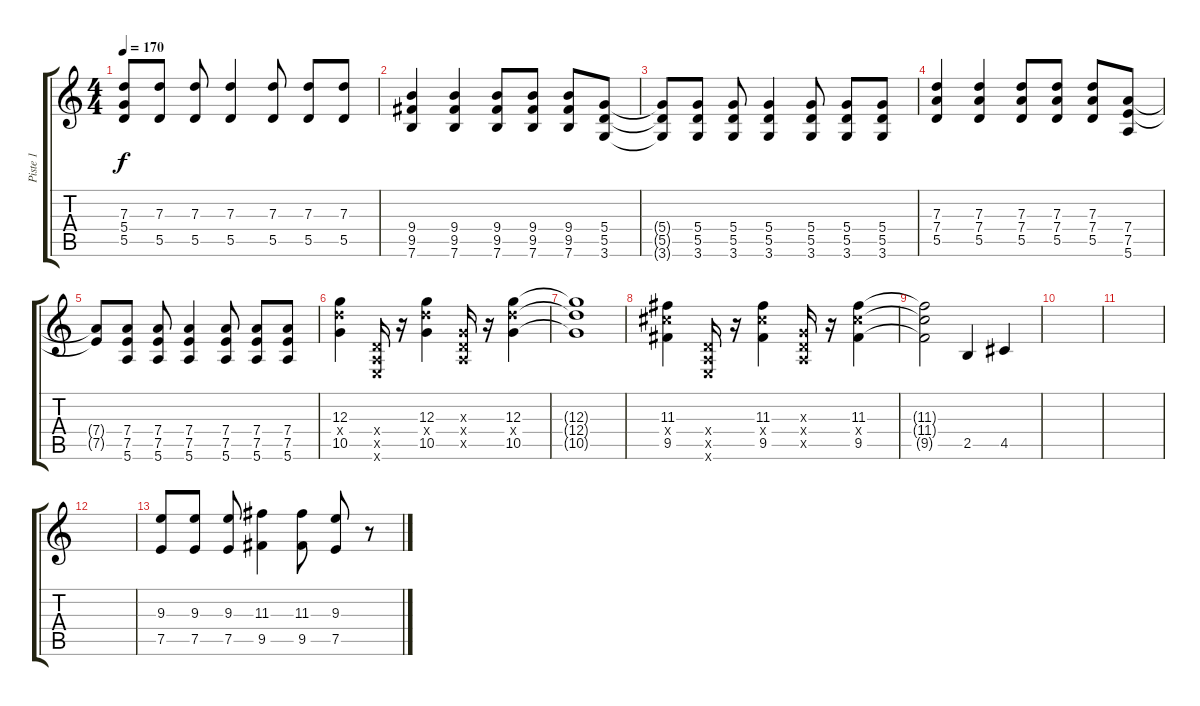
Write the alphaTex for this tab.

\track ("Piste 1" "Piste 1") {instrument distortionguitar}
\staff {score tabs}
\tuning (E4 B3 G3 D3 A2 E2) {hide}
\ts (4 4)
\tempo 170
\clef g2
\ks c
(7.3{t} 5.4{t} 5.5{t}).8{dy f} (7.3 5.5).8 (7.3 5.5).8 (7.3 5.5).4 (7.3 5.5).8 (7.3 5.5).8 (7.3 5.5).8 |
(9.4 9.5 7.6).4 (9.4 9.5 7.6).4 (9.4 9.5 7.6).8 (9.4 9.5 7.6).8 (9.4 9.5 7.6).8 (5.4 5.5 3.6).8 |
(5.4{t} 5.5{t} 3.6{t}).8 (5.4 5.5 3.6).8 (5.4 5.5 3.6).8 (5.4 5.5 3.6).4 (5.4 5.5 3.6).8 (5.4 5.5 3.6).8 (5.4 5.5 3.6).8 |
(7.3 7.4 5.5).4 (7.3 7.4 5.5).4 (7.3 7.4 5.5).8 (7.3 7.4 5.5).8 (7.3 7.4 5.5).8 (7.4 7.5 5.6).8 |
(7.4{t} 7.5{t}).8 (7.4 7.5 5.6).8 (7.4 7.5 5.6).8 (7.4 7.5 5.6).4 (7.4 7.5 5.6).8 (7.4 7.5 5.6).8 (7.4 7.5 5.6).8 |
(12.3 12.4{x} 10.5).4 (0.4{x} 0.5{x} 0.6{x}).16 r.16 (12.3 12.4{x} 10.5).4 (0.3{x} 0.4{x} 0.5{x}).16 r.16 (12.3 12.4{x} 10.5).4 |
(12.3{t} 12.4{t} 10.5{t}).1 |
(11.3 11.4{x} 9.5).4 (0.4{x} 0.5{x} 0.6{x}).16 r.16 (11.3 11.4{x} 9.5).4 (0.3{x} 0.4{x} 0.5{x}).16 r.16 (11.3 11.4{x} 9.5).4 |
(11.3{t} 11.4{t} 9.5{t}).2 2.5.4 4.5.4 |
|
|
|
(9.3 7.5).8 (9.3 7.5).8 (9.3 7.5).8 (11.3 9.5).4 (11.3 9.5).8 (9.3 7.5).8 r.8
